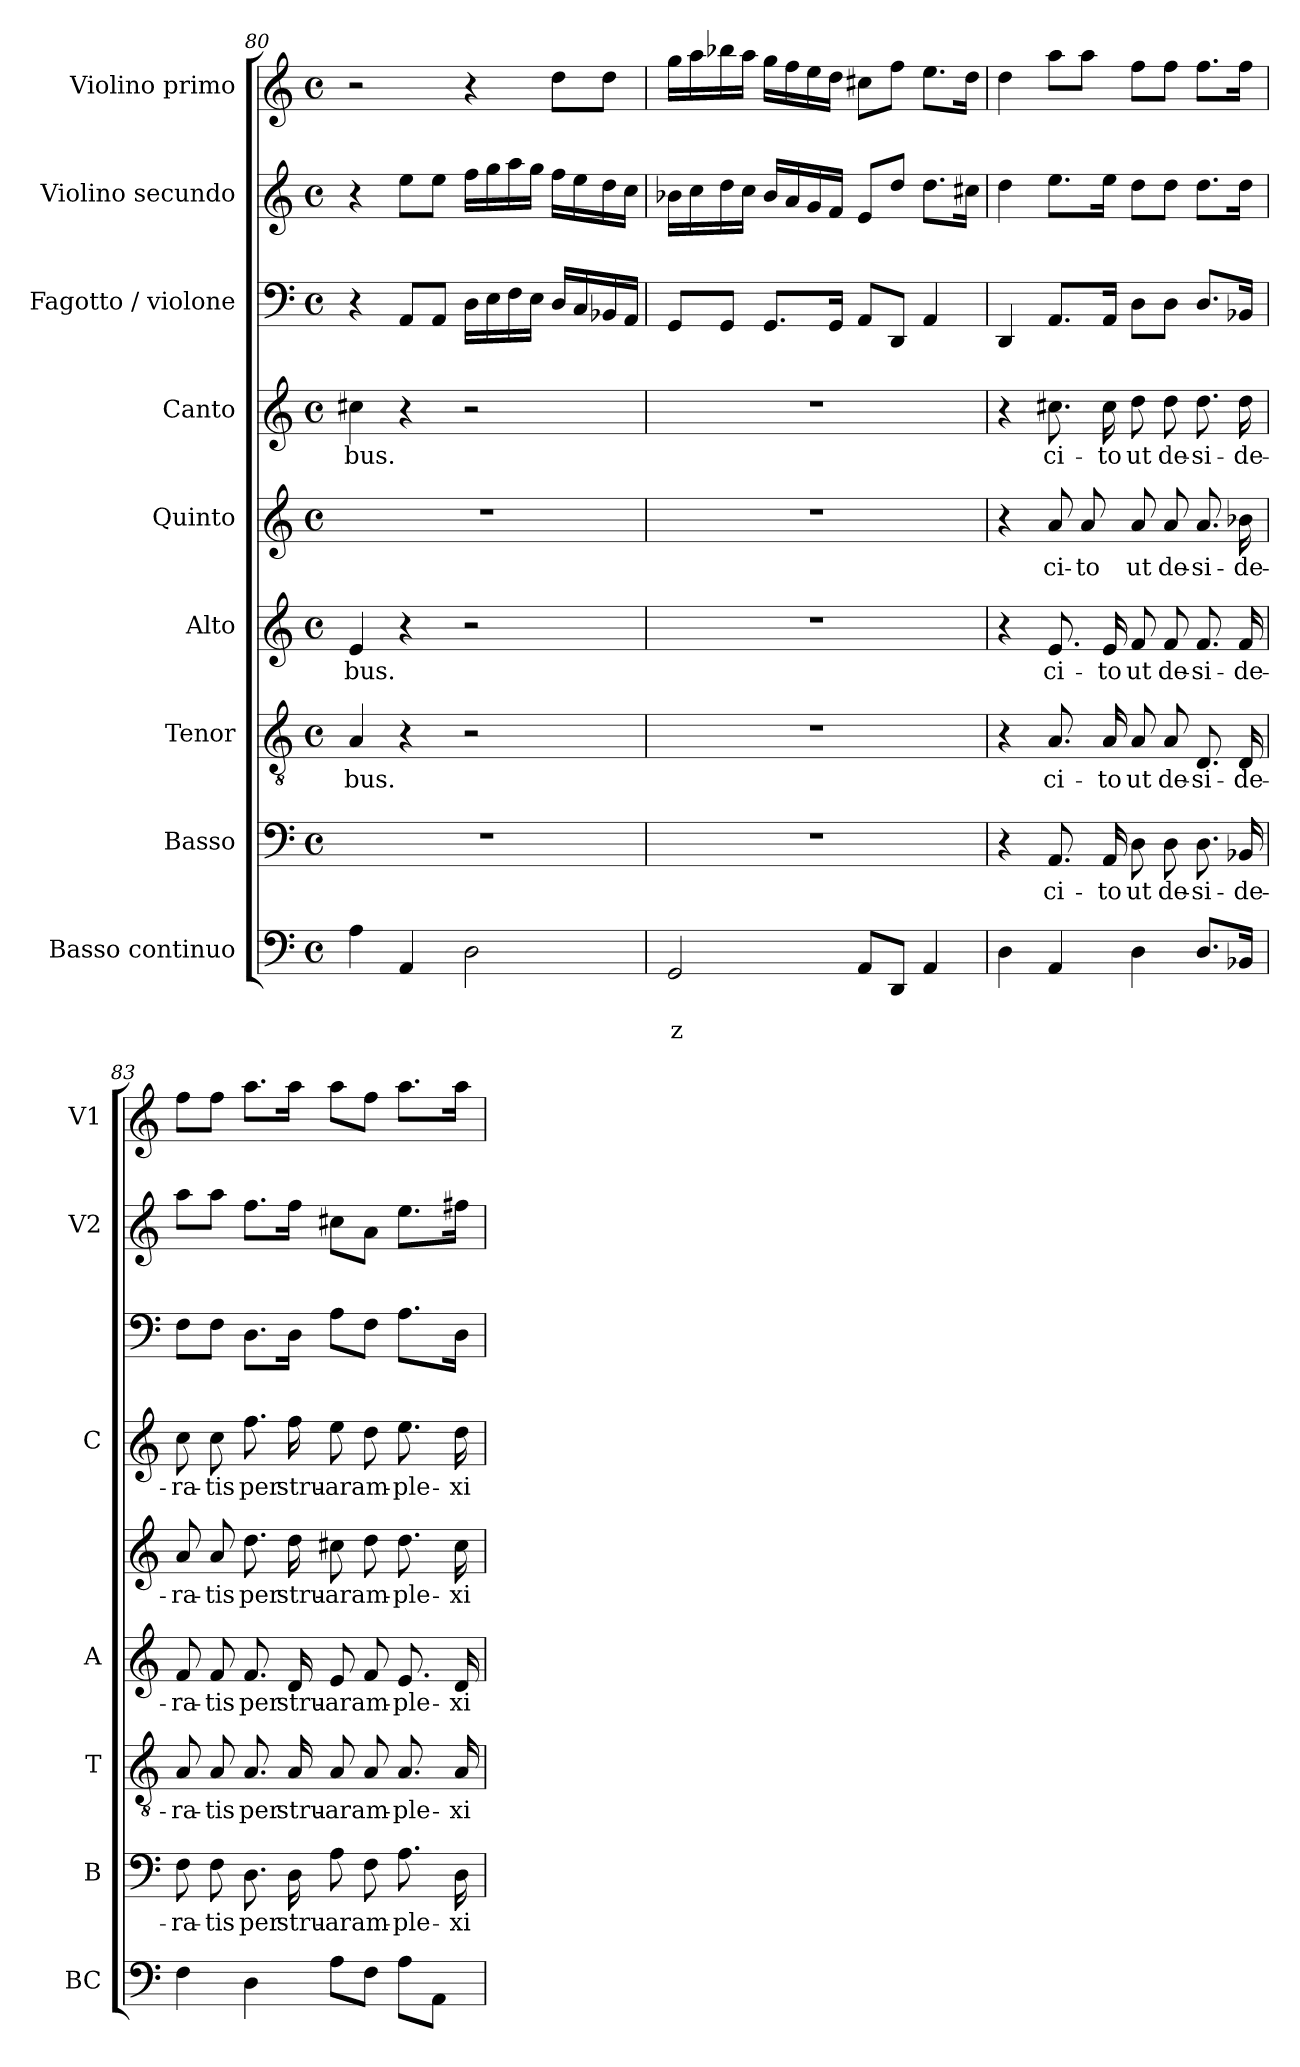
**kern	**text	**text	**kern	**text	**kern	**text	**kern	**text	**kern	**text	**kern	**text	**kern	**kern	**kern
*part9	*part9	*part9	*part8	*part8	*part7	*part7	*part6	*part6	*part5	*part5	*part4	*part4	*part3	*part2	*part1
*staff9	*staff9	*staff9	*staff8	*staff8	*staff7	*staff7	*staff6	*staff6	*staff5	*staff5	*staff4	*staff4	*staff3	*staff2	*staff1
*I"Basso continuo	*	*	*I"Basso	*	*I"Tenor	*	*I"Alto	*	*I"Quinto	*	*I"Canto	*	*I"Fagotto / violone	*I"Violino secundo	*I"Violino primo
*I'BC	*	*	*I'B	*	*I'T	*	*I'A	*	*	*	*I'C	*	*	*I'V2	*I'V1
*clefF4	*	*	*clefF4	*	*clefGv2	*	*clefG2	*	*clefG2	*	*clefG2	*	*clefF4	*clefG2	*clefG2
*k[]	*	*	*k[]	*	*k[]	*	*k[]	*	*k[]	*	*k[]	*	*k[]	*k[]	*k[]
*C:	*	*	*C:	*	*C:	*	*C:	*	*C:	*	*C:	*	*C:	*C:	*C:
*M4/4	*	*	*M4/4	*	*M4/4	*	*M4/4	*	*M4/4	*	*M4/4	*	*M4/4	*M4/4	*M4/4
*met(c)	*	*	*met(c)	*	*met(c)	*	*met(c)	*	*met(c)	*	*met(c)	*	*met(c)	*met(c)	*met(c)
=80	=80	=80	=80	=80	=80	=80	=80	=80	=80	=80	=80	=80	=80	=80	=80
!	!	!	!	!	!	!LO:LY:b	!	!LO:LY:b	!	!	!	!LO:LY:b	!	!	!
4A\	.	.	1r	.	4A/	-bus.	4e/	-bus.	1r	.	4cc#X\	-bus.	4r	4r	2r
4AA/	.	.	.	.	4r	.	4r	.	.	.	4r	.	8AA/L	8ee\L	.
.	.	.	.	.	.	.	.	.	.	.	.	.	8AA/J	8ee\J	.
2D\	.	.	.	.	2r	.	2r	.	.	.	2r	.	16D\LL	16ff\LL	4r
.	.	.	.	.	.	.	.	.	.	.	.	.	16E\	16gg\	.
.	.	.	.	.	.	.	.	.	.	.	.	.	16F\	16aa\	.
.	.	.	.	.	.	.	.	.	.	.	.	.	16E\JJ	16gg\JJ	.
.	.	.	.	.	.	.	.	.	.	.	.	.	16D/LL	16ff\LL	8dd\L
.	.	.	.	.	.	.	.	.	.	.	.	.	16C/	16ee\	.
.	.	.	.	.	.	.	.	.	.	.	.	.	16BB-X/	16dd\	8dd\J
.	.	.	.	.	.	.	.	.	.	.	.	.	16AA/JJ	16cc\JJ	.
!!LO:PB:g=z
=81	=81	=81	=81	=81	=81	=81	=81	=81	=81	=81	=81	=81	=81	=81	=81
!	!	!LO:LY:b	!	!	!	!	!	!	!	!	!	!	!	!	!
2GG/	.	z	1r	.	1r	.	1r	.	1r	.	1r	.	8GG/L	16b-X\LL	16gg\LL
.	.	.	.	.	.	.	.	.	.	.	.	.	.	16cc\	16aa\
.	.	.	.	.	.	.	.	.	.	.	.	.	8GG/J	16dd\	16bb-X\
.	.	.	.	.	.	.	.	.	.	.	.	.	.	16cc\JJ	16aa\JJ
.	.	.	.	.	.	.	.	.	.	.	.	.	8.GG/L	16b-/LL	16gg\LL
.	.	.	.	.	.	.	.	.	.	.	.	.	.	16a/	16ff\
.	.	.	.	.	.	.	.	.	.	.	.	.	.	16g/	16ee\
.	.	.	.	.	.	.	.	.	.	.	.	.	16GG/Jk	16f/JJ	16dd\JJ
8AA/L	.	.	.	.	.	.	.	.	.	.	.	.	8AA/L	8e/L	8cc#X\L
8DD/J	.	.	.	.	.	.	.	.	.	.	.	.	8DD/J	8dd/J	8ff\J
4AA/	.	.	.	.	.	.	.	.	.	.	.	.	4AA/	8.dd\L	8.ee\L
.	.	.	.	.	.	.	.	.	.	.	.	.	.	16cc#X\Jk	16dd\Jk
=82	=82	=82	=82	=82	=82	=82	=82	=82	=82	=82	=82	=82	=82	=82	=82
4D\	.	.	4r	.	4r	.	4r	.	4r	.	4r	.	4DD/	4dd\	4dd\
!	!	!	!	!LO:LY:b	!	!LO:LY:b	!	!LO:LY:b	!	!LO:LY:b	!	!LO:LY:b	!	!	!
4AA/	.	.	8.AA/	ci-	8.A/	ci-	8.e/	ci-	8a/	ci-	8.cc#X\	ci-	8.AA/L	8.ee\L	8aa\L
!	!	!	!	!	!	!	!	!	!	!LO:LY:b	!	!	!	!	!
.	.	.	.	.	.	.	.	.	8a/	-to	.	.	.	.	8aa\J
!	!	!	!	!LO:LY:b	!	!LO:LY:b	!	!LO:LY:b	!	!	!	!LO:LY:b	!	!	!
.	.	.	16AA/	-to	16A/	-to	16e/	-to	.	.	16cc#\	-to	16AA/Jk	16ee\Jk	.
!	!	!	!	!LO:LY:b	!	!LO:LY:b	!	!LO:LY:b	!	!LO:LY:b	!	!LO:LY:b	!	!	!
4D\	.	.	8D\	ut	8A/	ut	8f/	ut	8a/	ut	8dd\	ut	8D\L	8dd\L	8ff\L
!	!	!	!	!LO:LY:b	!	!LO:LY:b	!	!LO:LY:b	!	!LO:LY:b	!	!LO:LY:b	!	!	!
.	.	.	8D\	de-	8A/	de-	8f/	de-	8a/	de-	8dd\	de-	8D\J	8dd\J	8ff\J
!	!	!	!	!LO:LY:b	!	!LO:LY:b	!	!LO:LY:b	!	!LO:LY:b	!	!LO:LY:b	!	!	!
8.D/L	.	.	8.D\	-si-	8.D/	-si-	8.f/	-si-	8.a/	-si-	8.dd\	-si-	8.D/L	8.dd\L	8.ff\L
!	!	!	!	!LO:LY:b	!	!LO:LY:b	!	!LO:LY:b	!	!LO:LY:b	!	!LO:LY:b	!	!	!
16BB-X/Jk	.	.	16BB-X/	-de-	16D/	-de-	16f/	-de-	16b-X\	-de-	16dd\	-de-	16BB-X/Jk	16dd\Jk	16ff\Jk
=83	=83	=83	=83	=83	=83	=83	=83	=83	=83	=83	=83	=83	=83	=83	=83
!	!	!	!	!LO:LY:b	!	!LO:LY:b	!	!LO:LY:b	!	!LO:LY:b	!	!LO:LY:b	!	!	!
4F\	.	.	8F\	-ra-	8A/	-ra-	8f/	-ra-	8a/	-ra-	8cc\	-ra-	8F\L	8aa\L	8ff\L
!	!	!	!	!LO:LY:b	!	!LO:LY:b	!	!LO:LY:b	!	!LO:LY:b	!	!LO:LY:b	!	!	!
.	.	.	8F\	-tis	8A/	-tis	8f/	-tis	8a/	-tis	8cc\	-tis	8F\J	8aa\J	8ff\J
!	!	!	!	!LO:LY:b	!	!LO:LY:b	!	!LO:LY:b	!	!LO:LY:b	!	!LO:LY:b	!	!	!
4D\	.	.	8.D\	per	8.A/	per	8.f/	per	8.dd\	per	8.ff\	per	8.D\L	8.ff\L	8.aa\L
!	!	!	!	!LO:LY:b	!	!LO:LY:b	!	!LO:LY:b	!	!LO:LY:b	!	!LO:LY:b	!	!	!
.	.	.	16D\	stru-	16A/	stru-	16d/	stru-	16dd\	stru-	16ff\	stru-	16D\Jk	16ff\Jk	16aa\Jk
!	!	!	!	!LO:LY:b	!	!LO:LY:b	!	!LO:LY:b	!	!LO:LY:b	!	!LO:LY:b	!	!	!
8A\L	.	.	8A\	-ar	8A/	-ar	8e/	-ar	8cc#X\	-ar	8ee\	-ar	8A\L	8cc#X\L	8aa\L
!	!	!	!	!LO:LY:b	!	!LO:LY:b	!	!LO:LY:b	!	!LO:LY:b	!	!LO:LY:b	!	!	!
8F\J	.	.	8F\	am-	8A/	am-	8f/	am-	8dd\	am-	8dd\	am-	8F\J	8a\J	8ff\J
!	!	!	!	!LO:LY:b	!	!LO:LY:b	!	!LO:LY:b	!	!LO:LY:b	!	!LO:LY:b	!	!	!
8A\L	.	.	8.A\	-ple-	8.A/	-ple-	8.e/	-ple-	8.dd\	-ple-	8.ee\	-ple-	8.A\L	8.ee\L	8.aa\L
8AA\J	.	.	.	.	.	.	.	.	.	.	.	.	.	.	.
!	!	!	!	!LO:LY:b	!	!LO:LY:b	!	!LO:LY:b	!	!LO:LY:b	!	!LO:LY:b	!	!	!
.	.	.	16D\	-xi	16A/	-xi	16d/	-xi	16cc#\	-xi	16dd\	-xi	16D\Jk	16ff#X\Jk	16aa\Jk
=	=	=	=	=	=	=	=	=	=	=	=	=	=	=	=
*-	*-	*-	*-	*-	*-	*-	*-	*-	*-	*-	*-	*-	*-	*-	*-
